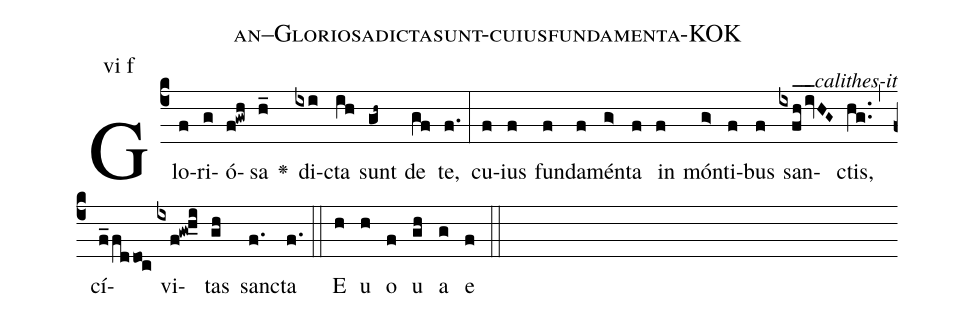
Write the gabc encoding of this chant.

name: an--Gloriosadictasunt-cuiusfundamenta-KOK;
commentary: calithes-it;
annotation: vi f;
%%
(c4) Glo(f)ri(g)ó(f!gwh)sa(h_) <v>\greheightstar</v>() di(ixi)cta(ih) sunt(gh~) de(gf) te,(f.) (:)  cu(f)ius(f) fun(f)da(f)mén(g>)ta(f) in(f) món(g>)ti(f)bus(f) san(ixfh_/iv_HG~)ctis,(hg..) (,) cí(f_fddoc)vi(ixf!gw!h_i)tas(gh) san(f.)cta(f.) (::)
E(h) u(h) o(f) u(gh) a(g) e(f) (::)
